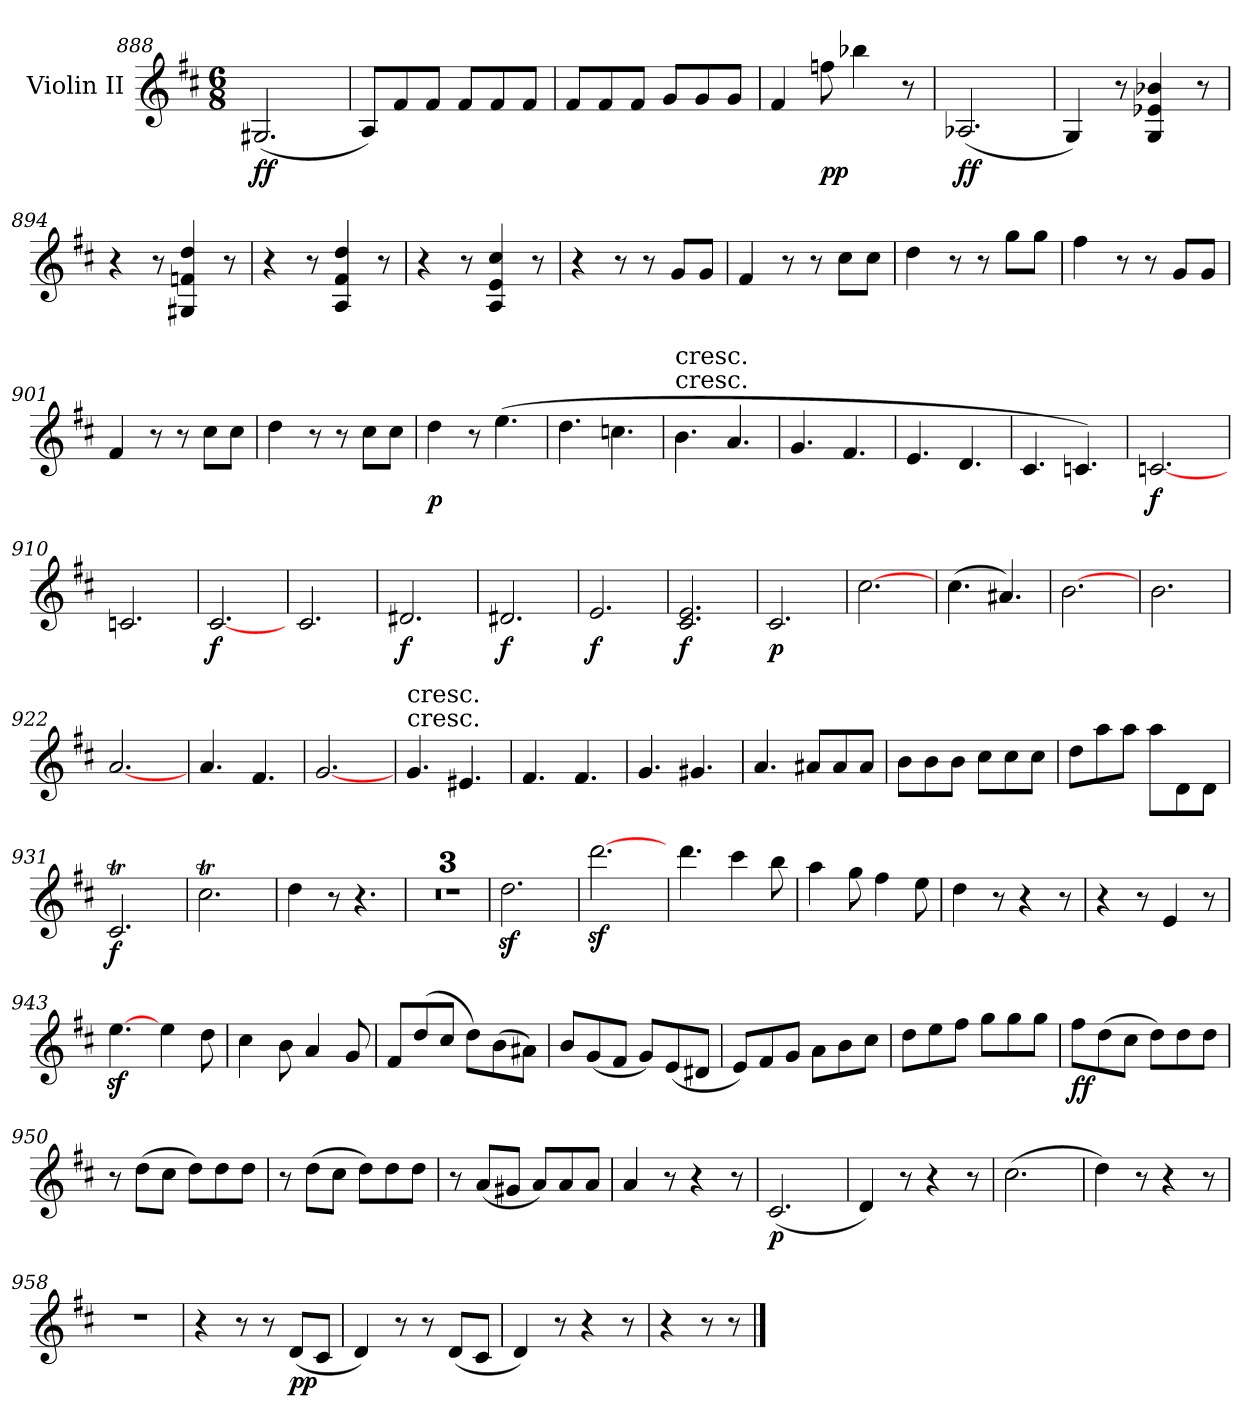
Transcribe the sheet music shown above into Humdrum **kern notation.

**kern	**dynam
*part1	*part1
*staff1	*staff1
*I"Violin II	*
*I'Vln	*
*clefG2	*
*k[f#c#]	*
*D:	*
*M6/8	*
=888	=888
(2.G#X	ff
=889	=889
8A/L)	.
8f#/	.
8f#/J	.
8f#/L	.
8f#/	.
8f#/J	.
=890	=890
8f#/L	.
8f#/	.
8f#/J	.
8g/L	.
8g/	.
8g/J	.
=891	=891
4f#	.
8ffn	pp
4bb-X	.
8r	.
=892	=892
(2.A-X	ff
=893	=893
4G)	.
8r	.
4G 4e-X 4b-X	.
8r	.
=894	=894
4r	.
8r	.
4G#X 4fn 4dd	.
8r	.
=895	=895
4r	.
8r	.
4A 4f# 4dd	.
8r	.
=896	=896
4r	.
8r	.
4A 4e 4cc#	.
8r	.
=897	=897
4r	.
8r	.
8r	.
8g/L	.
8g/J	.
=898	=898
4f#	.
8r	.
8r	.
8cc#\L	.
8cc#\J	.
=899	=899
4dd	.
8r	.
8r	.
8gg\L	.
8gg\J	.
=900	=900
4ff#	.
8r	.
8r	.
8g/L	.
8g/J	.
=901	=901
4f#	.
8r	.
8r	.
8cc#\L	.
8cc#\J	.
=902	=902
4dd	.
8r	.
8r	.
8cc#\L	.
8cc#\J	.
=903	=903
4dd	p
8r	.
(4.ee	.
=904	=904
4.dd	.
4.ccn	.
=905	=905
!LO:TX:t=cresc.	!
!LO:TX:a:t=cresc.	!
4.b	.
4.a	.
=906	=906
4.g	.
4.f#	.
=907	=907
4.e	.
4.d	.
=908	=908
4.c#	.
4.cn)	.
=909	=909
[2.cn	f
=910	=910
2.cn	.
=911	=911
[2.c#	f
=912	=912
2.c#	.
=913	=913
2.d#X	f
=914	=914
2.d#X	f
=915	=915
2.e	f
=916	=916
2.c# 2.e	f
=917	=917
2.c#	p
=918	=918
[2.cc#	.
=919	=919
(4.cc#	.
4.a#X)	.
=920	=920
[2.b	.
=921	=921
2.b	.
=922	=922
[2.a	.
=923	=923
4.a	.
4.f#	.
=924	=924
[2.g	.
=925	=925
!LO:TX:t=cresc.	!
!LO:TX:a:t=cresc.	!
4.g	.
4.e#X	.
=926	=926
4.f#	.
4.f#	.
=927	=927
4.g	.
4.g#X	.
=928	=928
4.a	.
8a#X/L	.
8a#/	.
8a#/J	.
=929	=929
8b\L	.
8b\	.
8b\J	.
8cc#\L	.
8cc#\	.
8cc#\J	.
=930	=930
8dd\L	.
8aa\	.
8aa\J	.
8aa\L	.
8d\	.
8d\J	.
=931	=931
2.c#t	f
=932	=932
2.cc#t	.
=933	=933
4dd	.
8r	.
4.r	.
=934	=934
2.r	.
=935	=935
2.r	.
=936	=936
2.r	.
=937	=937
2.ddz	.
=938	=938
[2.dddz	.
=939	=939
4.ddd	.
4ccc#	.
8bb	.
=940	=940
4aa	.
8gg	.
4ff#	.
8ee	.
=941	=941
4dd	.
8r	.
4r	.
8r	.
=942	=942
4r	.
8r	.
4e	.
8r	.
=943	=943
[4.eez	.
4ee	.
8dd	.
=944	=944
4cc#	.
8b	.
4a	.
8g	.
=945	=945
8f#/L	.
(8dd/	.
8cc#/J	.
8dd\L)	.
(8b\	.
8a#X\J)	.
=946	=946
8b/L	.
(8g/	.
8f#/J	.
8g/L)	.
(8e/	.
8d#X/J	.
=947	=947
8e/L)	.
8f#/	.
8g/J	.
8a\L	.
8b\	.
8cc#\J	.
=948	=948
8dd\L	.
8ee\	.
8ff#\J	.
8gg\L	.
8gg\	.
8gg\J	.
=949	=949
8ff#\L	ff
(8dd\	.
8cc#\J	.
8dd\L)	.
8dd\	.
8dd\J	.
=950	=950
8r	.
(8dd\L	.
8cc#\J	.
8dd\L)	.
8dd\	.
8dd\J	.
=951	=951
8r	.
(8dd\L	.
8cc#\J	.
8dd\L)	.
8dd\	.
8dd\J	.
=952	=952
8r	.
(8a/L	.
8g#X/J	.
8a/L)	.
8a/	.
8a/J	.
=953	=953
4a	.
8r	.
4r	.
8r	.
=954	=954
(2.c#	p
=955	=955
4d)	.
8r	.
4r	.
8r	.
=956	=956
(2.cc#	.
=957	=957
4dd)	.
8r	.
4r	.
8r	.
=958	=958
2.r	.
=959	=959
4r	.
8r	.
8r	.
(8d/L	pp
8c#/J	.
=960	=960
4d)	.
8r	.
8r	.
(8d/L	.
8c#/J	.
=961	=961
4d)	.
8r	.
4r	.
8r	.
=962	=962
4r	.
8r	.
8r	.
==	==
*-	*-
